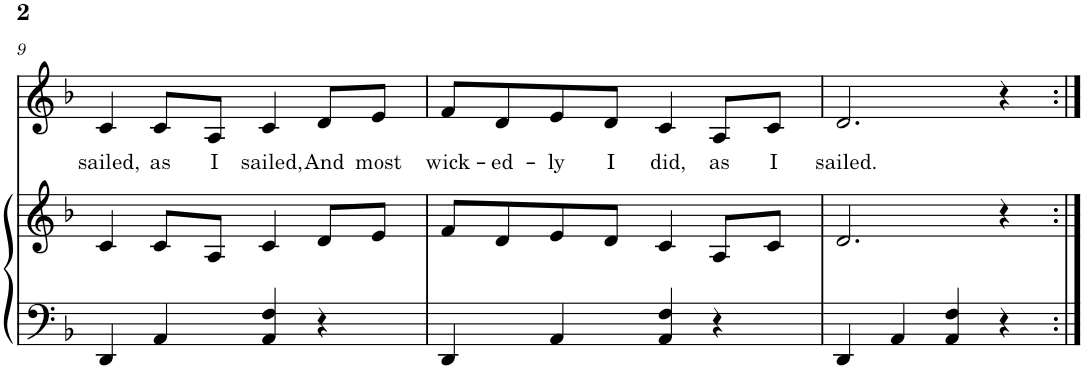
**kern	**kern	**kern	**text
*part2	*part2	*part1	*part1
*staff3	*staff2	*staff1	*staff1
*I"Piano	*	*I"Violin	*
*I'Pno	*	*	*
!!LO:PB:g=z
*clefF4	*clefG2	*clefG2	*
*k[b-]	*k[b-]	*k[b-]	*
*M4/4	*M4/4	*M4/4	*
=9	=9	=9	=9
!	!	!	!LO:LY:b
4DD/	4c/	4c/	sailed,
!	!	!	!LO:LY:b
4AA/	8c/L	8c/L	as
!	!	!	!LO:LY:b
.	8A/J	8A/J	I
!	!	!	!LO:LY:b
4AA/ 4F/	4c/	4c/	sailed,
!	!	!	!LO:LY:b
4r	8d/L	8d/L	And
!	!	!	!LO:LY:b
.	8e/J	8e/J	most
=10	=10	=10	=10
!	!	!	!LO:LY:b
4DD/	8f/L	8f/L	wick-
!	!	!	!LO:LY:b
.	8d/	8d/	-ed-
!	!	!	!LO:LY:b
4AA/	8e/	8e/	-ly
!	!	!	!LO:LY:b
.	8d/J	8d/J	I
!	!	!	!LO:LY:b
4AA/ 4F/	4c/	4c/	did,
!	!	!	!LO:LY:b
4r	8A/L	8A/L	as
!	!	!	!LO:LY:b
.	8c/J	8c/J	I
=11	=11	=11	=11
!	!	!	!LO:LY:b
4DD/	2.d/	2.d/	sailed.
4AA/	.	.	.
4AA/ 4F/	.	.	.
4r	4r	4r	.
=:|!	=:|!	=:|!	=:|!
*-	*-	*-	*-
